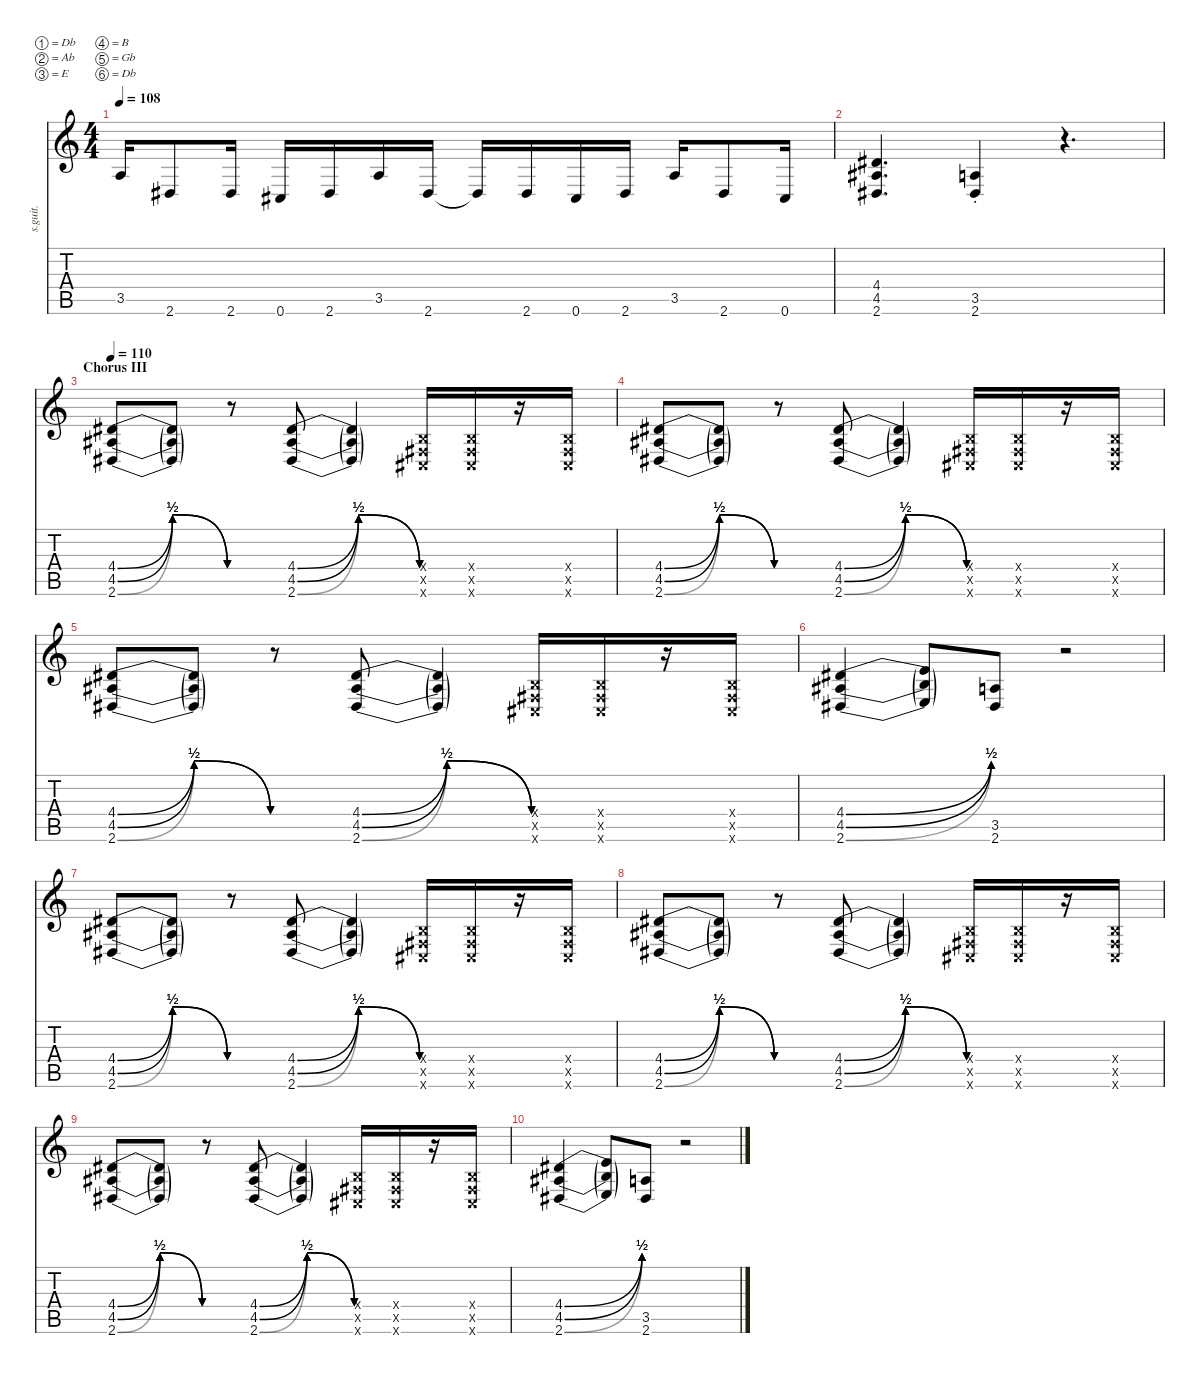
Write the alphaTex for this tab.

\defaultSystemsLayout 4
\hideDynamics
\bracketExtendMode nobrackets
\track ("Wes" "s.guit.") {instrument distortionguitar}
\staff {score tabs}
\tuning (Db4 Ab3 E3 B2 Gb2 Db2)
\ts (4 4)
\tempo 108
\clef g2
\ks c
3.5.16{lyrics (0 "") lyrics (1 "") lyrics (2 "") lyrics (3 "") lyrics (4 "") dy ff} 2.6{acc #}.8{lyrics (0 "") lyrics (1 "") lyrics (2 "") lyrics (3 "") lyrics (4 "")} 2.6{acc #}.16{lyrics (0 "") lyrics (1 "") lyrics (2 "") lyrics (3 "") lyrics (4 "")} 0.6{acc #}.16{lyrics (0 "") lyrics (1 "") lyrics (2 "") lyrics (3 "") lyrics (4 "")} 2.6{acc #}.16{lyrics (0 "") lyrics (1 "") lyrics (2 "") lyrics (3 "") lyrics (4 "")} 3.5.16{lyrics (0 "") lyrics (1 "") lyrics (2 "") lyrics (3 "") lyrics (4 "")} 2.6{acc #}.16{lyrics (0 "") lyrics (1 "") lyrics (2 "") lyrics (3 "") lyrics (4 "")} 2.6{t acc #}.16{lyrics (0 "") lyrics (1 "") lyrics (2 "") lyrics (3 "") lyrics (4 "")} 2.6{acc #}.16{lyrics (0 "") lyrics (1 "") lyrics (2 "") lyrics (3 "") lyrics (4 "")} 0.6{acc #}.16{lyrics (0 "") lyrics (1 "") lyrics (2 "") lyrics (3 "") lyrics (4 "")} 2.6{acc #}.16{lyrics (0 "") lyrics (1 "") lyrics (2 "") lyrics (3 "") lyrics (4 "")} 3.5.16{lyrics (0 "") lyrics (1 "") lyrics (2 "") lyrics (3 "") lyrics (4 "")} 2.6{acc #}.8{lyrics (0 "") lyrics (1 "") lyrics (2 "") lyrics (3 "") lyrics (4 "")} 0.6{acc #}.16{lyrics (0 "") lyrics (1 "") lyrics (2 "") lyrics (3 "") lyrics (4 "")} |
(2.6{acc #} 4.5{acc #} 4.4{acc #}).4{d lyrics (0 "") lyrics (1 "") lyrics (2 "") lyrics (3 "") lyrics (4 "")} (3.5{st} 2.6{st acc #}).4{lyrics (0 "") lyrics (1 "") lyrics (2 "") lyrics (3 "") lyrics (4 "")} r.4{d} |
\section ("" "Chorus III")
\tempo 110
(2.6{be (bendrelease 0 0 31.2 2 31.799999999999997 2 58.8 0) acc #} 4.5{be (bendrelease 0 0 31.799999999999997 2 34.199999999999996 2 58.8 0) acc #} 4.4{be (bendrelease 0 0 25.8 2 43.199999999999996 2 43.199999999999996 0) acc #}).8{lyrics (0 "") lyrics (1 "") lyrics (2 "") lyrics (3 "") lyrics (4 "")} (4.5{t acc #} 2.6{t acc #} 4.4{t acc #}).8{lyrics (0 "") lyrics (1 "") lyrics (2 "") lyrics (3 "") lyrics (4 "")} r.8 (2.6{be (bendrelease 0 0 31.2 2 31.799999999999997 2 58.8 0) acc #} 4.5{be (bendrelease 0 0 31.799999999999997 2 34.199999999999996 2 58.8 0) acc #} 4.4{be (bendrelease 0 0 25.8 2 43.199999999999996 2 43.199999999999996 0) acc #}).8{lyrics (0 "") lyrics (1 "") lyrics (2 "") lyrics (3 "") lyrics (4 "")} (4.5{t acc #} 2.6{t acc #} 4.4{t acc #}).4{lyrics (0 "") lyrics (1 "") lyrics (2 "") lyrics (3 "") lyrics (4 "")} (0.6{x acc #} 0.5{x acc #} 0.4{x}).16{lyrics (0 "") lyrics (1 "") lyrics (2 "") lyrics (3 "") lyrics (4 "")} (0.4{x} 0.5{x acc #} 0.6{x acc #}).16{lyrics (0 "") lyrics (1 "") lyrics (2 "") lyrics (3 "") lyrics (4 "")} r.16 (0.5{x acc #} 0.4{x} 0.6{x acc #}).16{lyrics (0 "") lyrics (1 "") lyrics (2 "") lyrics (3 "") lyrics (4 "")} |
(2.6{be (bendrelease 0 0 31.2 2 31.799999999999997 2 58.8 0) acc #} 4.5{be (bendrelease 0 0 31.799999999999997 2 34.199999999999996 2 58.8 0) acc #} 4.4{be (bendrelease 0 0 25.8 2 43.199999999999996 2 43.199999999999996 0) acc #}).8{lyrics (0 "") lyrics (1 "") lyrics (2 "") lyrics (3 "") lyrics (4 "")} (4.5{t acc #} 2.6{t acc #} 4.4{t acc #}).8{lyrics (0 "") lyrics (1 "") lyrics (2 "") lyrics (3 "") lyrics (4 "")} r.8 (2.6{be (bendrelease 0 0 31.2 2 31.799999999999997 2 58.8 0) acc #} 4.5{be (bendrelease 0 0 31.799999999999997 2 34.199999999999996 2 58.8 0) acc #} 4.4{be (bendrelease 0 0 25.8 2 43.199999999999996 2 43.199999999999996 0) acc #}).8{lyrics (0 "") lyrics (1 "") lyrics (2 "") lyrics (3 "") lyrics (4 "")} (4.5{t acc #} 2.6{t acc #} 4.4{t acc #}).4{lyrics (0 "") lyrics (1 "") lyrics (2 "") lyrics (3 "") lyrics (4 "")} (0.6{x acc #} 0.5{x acc #} 0.4{x}).16{lyrics (0 "") lyrics (1 "") lyrics (2 "") lyrics (3 "") lyrics (4 "")} (0.4{x} 0.5{x acc #} 0.6{x acc #}).16{lyrics (0 "") lyrics (1 "") lyrics (2 "") lyrics (3 "") lyrics (4 "")} r.16 (0.5{x acc #} 0.4{x} 0.6{x acc #}).16{lyrics (0 "") lyrics (1 "") lyrics (2 "") lyrics (3 "") lyrics (4 "")} |
(2.6{be (bendrelease 0 0 31.2 2 31.799999999999997 2 58.8 0) acc #} 4.5{be (bendrelease 0 0 31.799999999999997 2 34.199999999999996 2 58.8 0) acc #} 4.4{be (bendrelease 0 0 25.8 2 43.199999999999996 2 43.199999999999996 0) acc #}).8{lyrics (0 "") lyrics (1 "") lyrics (2 "") lyrics (3 "") lyrics (4 "")} (4.5{t acc #} 2.6{t acc #} 4.4{t acc #}).8{lyrics (0 "") lyrics (1 "") lyrics (2 "") lyrics (3 "") lyrics (4 "")} r.8 (2.6{be (bendrelease 0 0 31.2 2 31.799999999999997 2 58.8 0) acc #} 4.5{be (bendrelease 0 0 31.799999999999997 2 34.199999999999996 2 58.8 0) acc #} 4.4{be (bendrelease 0 0 25.8 2 43.199999999999996 2 43.199999999999996 0) acc #}).8{lyrics (0 "") lyrics (1 "") lyrics (2 "") lyrics (3 "") lyrics (4 "")} (4.5{t acc #} 2.6{t acc #} 4.4{t acc #}).4{lyrics (0 "") lyrics (1 "") lyrics (2 "") lyrics (3 "") lyrics (4 "")} (0.6{x acc #} 0.5{x acc #} 0.4{x}).16{lyrics (0 "") lyrics (1 "") lyrics (2 "") lyrics (3 "") lyrics (4 "")} (0.4{x} 0.5{x acc #} 0.6{x acc #}).16{lyrics (0 "") lyrics (1 "") lyrics (2 "") lyrics (3 "") lyrics (4 "")} r.16 (0.5{x acc #} 0.4{x} 0.6{x acc #}).16{lyrics (0 "") lyrics (1 "") lyrics (2 "") lyrics (3 "") lyrics (4 "")} |
(2.6{be (bend 0 0 31.2 2) acc #} 4.5{be (bend 0 0 31.799999999999997 2) acc #} 4.4{be (bend 0 0 31.2 2) acc #}).4{lyrics (0 "") lyrics (1 "") lyrics (2 "") lyrics (3 "") lyrics (4 "")} (4.5{t} 2.6{t} 4.4{t}).8{lyrics (0 "") lyrics (1 "") lyrics (2 "") lyrics (3 "") lyrics (4 "")} (3.5 2.6{acc #}).8{lyrics (0 "") lyrics (1 "") lyrics (2 "") lyrics (3 "") lyrics (4 "")} r.2 |
(2.6{be (bendrelease 0 0 31.2 2 31.799999999999997 2 58.8 0) acc #} 4.5{be (bendrelease 0 0 31.799999999999997 2 34.199999999999996 2 58.8 0) acc #} 4.4{be (bendrelease 0 0 25.8 2 43.199999999999996 2 43.199999999999996 0) acc #}).8{lyrics (0 "") lyrics (1 "") lyrics (2 "") lyrics (3 "") lyrics (4 "")} (4.5{t acc #} 2.6{t acc #} 4.4{t acc #}).8{lyrics (0 "") lyrics (1 "") lyrics (2 "") lyrics (3 "") lyrics (4 "")} r.8 (2.6{be (bendrelease 0 0 31.2 2 31.799999999999997 2 58.8 0) acc #} 4.5{be (bendrelease 0 0 31.799999999999997 2 34.199999999999996 2 58.8 0) acc #} 4.4{be (bendrelease 0 0 25.8 2 43.199999999999996 2 43.199999999999996 0) acc #}).8{lyrics (0 "") lyrics (1 "") lyrics (2 "") lyrics (3 "") lyrics (4 "")} (4.5{t acc #} 2.6{t acc #} 4.4{t acc #}).4{lyrics (0 "") lyrics (1 "") lyrics (2 "") lyrics (3 "") lyrics (4 "")} (0.6{x acc #} 0.5{x acc #} 0.4{x}).16{lyrics (0 "") lyrics (1 "") lyrics (2 "") lyrics (3 "") lyrics (4 "")} (0.4{x} 0.5{x acc #} 0.6{x acc #}).16{lyrics (0 "") lyrics (1 "") lyrics (2 "") lyrics (3 "") lyrics (4 "")} r.16 (0.5{x acc #} 0.4{x} 0.6{x acc #}).16{lyrics (0 "") lyrics (1 "") lyrics (2 "") lyrics (3 "") lyrics (4 "")} |
(2.6{be (bendrelease 0 0 31.2 2 31.799999999999997 2 58.8 0) acc #} 4.5{be (bendrelease 0 0 31.799999999999997 2 34.199999999999996 2 58.8 0) acc #} 4.4{be (bendrelease 0 0 25.8 2 43.199999999999996 2 43.199999999999996 0) acc #}).8{lyrics (0 "") lyrics (1 "") lyrics (2 "") lyrics (3 "") lyrics (4 "")} (4.5{t acc #} 2.6{t acc #} 4.4{t acc #}).8{lyrics (0 "") lyrics (1 "") lyrics (2 "") lyrics (3 "") lyrics (4 "")} r.8 (2.6{be (bendrelease 0 0 31.2 2 31.799999999999997 2 58.8 0) acc #} 4.5{be (bendrelease 0 0 31.799999999999997 2 34.199999999999996 2 58.8 0) acc #} 4.4{be (bendrelease 0 0 25.8 2 43.199999999999996 2 43.199999999999996 0) acc #}).8{lyrics (0 "") lyrics (1 "") lyrics (2 "") lyrics (3 "") lyrics (4 "")} (4.5{t acc #} 2.6{t acc #} 4.4{t acc #}).4{lyrics (0 "") lyrics (1 "") lyrics (2 "") lyrics (3 "") lyrics (4 "")} (0.6{x acc #} 0.5{x acc #} 0.4{x}).16{lyrics (0 "") lyrics (1 "") lyrics (2 "") lyrics (3 "") lyrics (4 "")} (0.4{x} 0.5{x acc #} 0.6{x acc #}).16{lyrics (0 "") lyrics (1 "") lyrics (2 "") lyrics (3 "") lyrics (4 "")} r.16 (0.5{x acc #} 0.4{x} 0.6{x acc #}).16{lyrics (0 "") lyrics (1 "") lyrics (2 "") lyrics (3 "") lyrics (4 "")} |
(2.6{be (bendrelease 0 0 31.2 2 31.799999999999997 2 58.8 0) acc #} 4.5{be (bendrelease 0 0 31.799999999999997 2 34.199999999999996 2 58.8 0) acc #} 4.4{be (bendrelease 0 0 25.8 2 43.199999999999996 2 43.199999999999996 0) acc #}).8{lyrics (0 "") lyrics (1 "") lyrics (2 "") lyrics (3 "") lyrics (4 "")} (4.5{t acc #} 2.6{t acc #} 4.4{t acc #}).8{lyrics (0 "") lyrics (1 "") lyrics (2 "") lyrics (3 "") lyrics (4 "")} r.8 (2.6{be (bendrelease 0 0 31.2 2 31.799999999999997 2 58.8 0) acc #} 4.5{be (bendrelease 0 0 31.799999999999997 2 34.199999999999996 2 58.8 0) acc #} 4.4{be (bendrelease 0 0 25.8 2 43.199999999999996 2 43.199999999999996 0) acc #}).8{lyrics (0 "") lyrics (1 "") lyrics (2 "") lyrics (3 "") lyrics (4 "")} (4.5{t acc #} 2.6{t acc #} 4.4{t acc #}).4{lyrics (0 "") lyrics (1 "") lyrics (2 "") lyrics (3 "") lyrics (4 "")} (0.6{x acc #} 0.5{x acc #} 0.4{x}).16{lyrics (0 "") lyrics (1 "") lyrics (2 "") lyrics (3 "") lyrics (4 "")} (0.4{x} 0.5{x acc #} 0.6{x acc #}).16{lyrics (0 "") lyrics (1 "") lyrics (2 "") lyrics (3 "") lyrics (4 "")} r.16 (0.5{x acc #} 0.4{x} 0.6{x acc #}).16{lyrics (0 "") lyrics (1 "") lyrics (2 "") lyrics (3 "") lyrics (4 "")} |
(2.6{be (bend 0 0 31.2 2) acc #} 4.5{be (bend 0 0 31.799999999999997 2) acc #} 4.4{be (bend 0 0 31.2 2) acc #}).4{lyrics (0 "") lyrics (1 "") lyrics (2 "") lyrics (3 "") lyrics (4 "")} (4.5{t} 2.6{t} 4.4{t}).8{lyrics (0 "") lyrics (1 "") lyrics (2 "") lyrics (3 "") lyrics (4 "")} (3.5 2.6{acc #}).8{lyrics (0 "") lyrics (1 "") lyrics (2 "") lyrics (3 "") lyrics (4 "")} r.2
